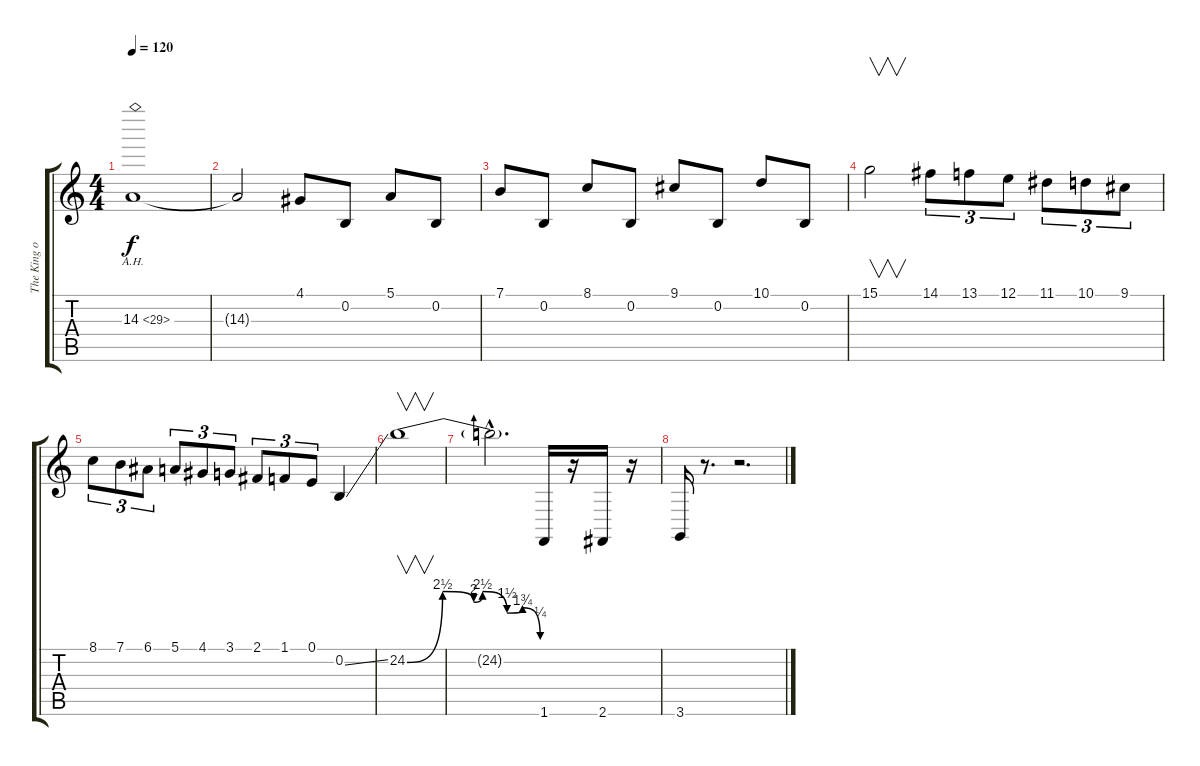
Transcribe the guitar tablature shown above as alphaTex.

\track ("The King of Kramalot (piccolo)" "The King o") {instrument piccolo}
\staff {score tabs}
\tuning (E4 B3 G3 D3 A2 E2) {hide}
\ts (4 4)
\tempo 120
\clef g2
\ks c
14.3{ah 15}.1{dy f} |
14.3{t}.2 4.1.8 0.2.8 5.1.8 0.2.8 |
7.1.8 0.2.8 8.1.8 0.2.8 9.1.8 0.2.8 10.1.8 0.2.8 |
15.1.2{v} 14.1.8{tu (3 2)} 13.1.8{tu (3 2)} 12.1.8{tu (3 2)} 11.1.8{tu (3 2)} 10.1.8{tu (3 2)} 9.1.8{tu (3 2)} |
8.1.8{tu (3 2)} 7.1.8{tu (3 2)} 6.1.8{tu (3 2)} 5.1.8{tu (3 2)} 4.1.8{tu (3 2)} 3.1.8{tu (3 2)} 2.1.8{tu (3 2)} 1.1.8{tu (3 2)} 0.1.8{tu (3 2)} 0.2{ss}.4 |
24.2{be (custom 0 0 16 10 30 8 34 10 45 6 52 7 60 1)}.1{v} |
24.2{hac t}.2{d} 1.6.16 r.16 2.6.16 r.16 |
3.6.16 r.8{d} r.2{d}
